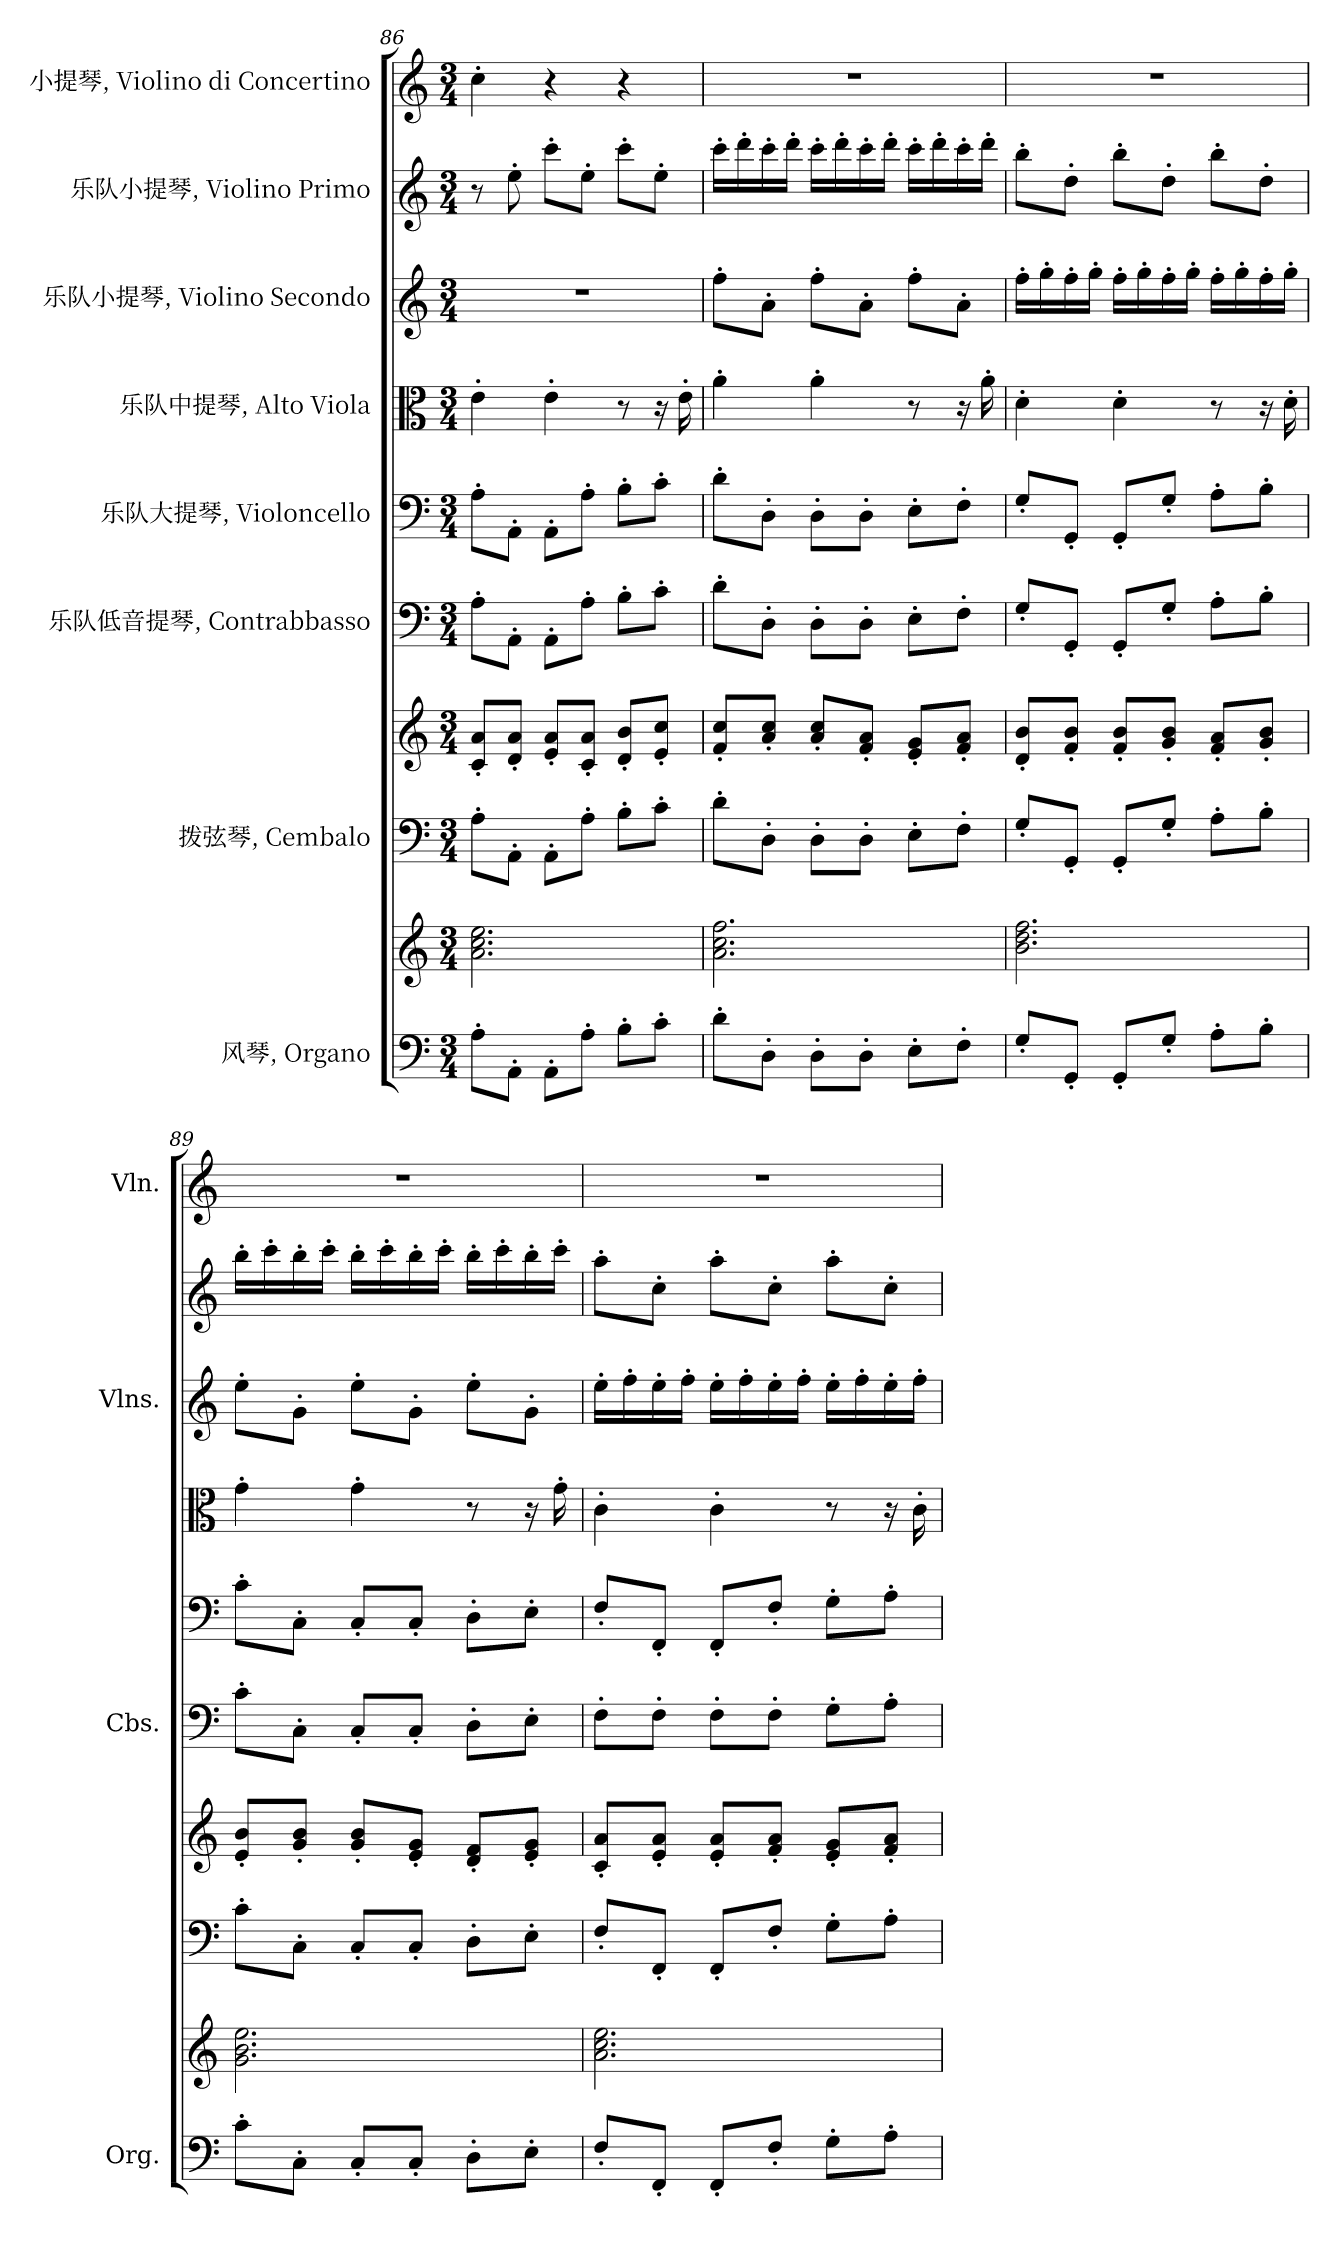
**kern	**kern	**kern	**kern	**kern	**kern	**kern	**kern	**kern	**kern
*part8	*part8	*part7	*part7	*part6	*part5	*part4	*part3	*part2	*part1
*staff10	*staff9	*staff8	*staff7	*staff6	*staff5	*staff4	*staff3	*staff2	*staff1
*I"风琴, Organo	*	*I"拨弦琴, Cembalo	*	*I"乐队低音提琴, Contrabbasso	*I"乐队大提琴, Violoncello	*I"乐队中提琴, Alto Viola	*I"乐队小提琴, Violino Secondo	*I"乐队小提琴, Violino Primo	*I"小提琴, Violino di Concertino
*I'Org.	*	*	*	*I'Cbs.	*	*	*I'Vlns.	*	*I'Vln.
*clefF4	*clefG2	*clefF4	*clefG2	*clefF4	*clefF4	*clefC3	*clefG2	*clefG2	*clefG2
*	*	*	*	*ITrd7c12	*	*	*	*	*
*k[]	*k[]	*k[]	*k[]	*k[]	*k[]	*k[]	*k[]	*k[]	*k[]
*M3/4	*M3/4	*M3/4	*M3/4	*M3/4	*M3/4	*M3/4	*M3/4	*M3/4	*M3/4
*MM114	*MM114	*MM114	*MM114	*MM114	*MM114	*MM114	*MM114	*MM114	*MM114
=86	=86	=86	=86	=86	=86	=86	=86	=86	=86
8A'\L	2.a\ 2.cc\ 2.ee\	8A'\L	8c/' 8a/'L	8AA'\L	8A'\L	4e'\	2.r	8r	4cc'\
8AA'\J	.	8AA'\J	8d/' 8a/'J	8AAA'\J	8AA'\J	.	.	8ee'\	.
*	*	*	*	*	*	*	*	*	*MM120
8AA'\L	.	8AA'\L	8e/' 8a/'L	8AAA'\L	8AA'\L	4e'\	.	8ccc'\L	4r
8A'\J	.	8A'\J	8c/' 8a/'J	8AA'\J	8A'\J	.	.	8ee'\J	.
8B'\L	.	8B'\L	8d/' 8b/'L	8BB'\L	8B'\L	8r	.	8ccc'\L	4r
8c'\J	.	8c'\J	8e/' 8cc/'J	8C'\J	8c'\J	16r	.	8ee'\J	.
.	.	.	.	.	.	16e'\	.	.	.
!!LO:PB:g=z
=87	=87	=87	=87	=87	=87	=87	=87	=87	=87
8d'\L	2.a\ 2.cc\ 2.ff\	8d'\L	8f/' 8cc/'L	8D'\L	8d'\L	4a'\	8ff'\L	16ccc'\LL	2.r
.	.	.	.	.	.	.	.	16ddd'\	.
8D'\J	.	8D'\J	8a/' 8cc/'J	8DD'\J	8D'\J	.	8a'\J	16ccc'\	.
.	.	.	.	.	.	.	.	16ddd'\JJ	.
8D'\L	.	8D'\L	8a/' 8cc/'L	8DD'\L	8D'\L	4a'\	8ff'\L	16ccc'\LL	.
.	.	.	.	.	.	.	.	16ddd'\	.
8D'\J	.	8D'\J	8f/' 8a/'J	8DD'\J	8D'\J	.	8a'\J	16ccc'\	.
.	.	.	.	.	.	.	.	16ddd'\JJ	.
8E'\L	.	8E'\L	8e/' 8g/'L	8EE'\L	8E'\L	8r	8ff'\L	16ccc'\LL	.
.	.	.	.	.	.	.	.	16ddd'\	.
8F'\J	.	8F'\J	8f/' 8a/'J	8FF'\J	8F'\J	16r	8a'\J	16ccc'\	.
.	.	.	.	.	.	16a'\	.	16ddd'\JJ	.
=88	=88	=88	=88	=88	=88	=88	=88	=88	=88
8G'/L	2.b\ 2.dd\ 2.ff\	8G'/L	8d/' 8b/'L	8GG'/L	8G'/L	4d'\	16ff'\LL	8bb'\L	2.r
.	.	.	.	.	.	.	16gg'\	.	.
8GG'/J	.	8GG'/J	8f/' 8b/'J	8GGG'/J	8GG'/J	.	16ff'\	8dd'\J	.
.	.	.	.	.	.	.	16gg'\JJ	.	.
8GG'/L	.	8GG'/L	8f/' 8b/'L	8GGG'/L	8GG'/L	4d'\	16ff'\LL	8bb'\L	.
.	.	.	.	.	.	.	16gg'\	.	.
8G'/J	.	8G'/J	8g/' 8b/'J	8GG'/J	8G'/J	.	16ff'\	8dd'\J	.
.	.	.	.	.	.	.	16gg'\JJ	.	.
8A'\L	.	8A'\L	8f/' 8a/'L	8AA'\L	8A'\L	8r	16ff'\LL	8bb'\L	.
.	.	.	.	.	.	.	16gg'\	.	.
8B'\J	.	8B'\J	8g/' 8b/'J	8BB'\J	8B'\J	16r	16ff'\	8dd'\J	.
.	.	.	.	.	.	16d'\	16gg'\JJ	.	.
!!LO:PB:g=z
=89	=89	=89	=89	=89	=89	=89	=89	=89	=89
8c'\L	2.g\ 2.b\ 2.ee\	8c'\L	8e/' 8b/'L	8C'\L	8c'\L	4g'\	8ee'\L	16bb'\LL	2.r
.	.	.	.	.	.	.	.	16ccc'\	.
8C'\J	.	8C'\J	8g/' 8b/'J	8CC'\J	8C'\J	.	8g'\J	16bb'\	.
.	.	.	.	.	.	.	.	16ccc'\JJ	.
8C'/L	.	8C'/L	8g/' 8b/'L	8CC'/L	8C'/L	4g'\	8ee'\L	16bb'\LL	.
.	.	.	.	.	.	.	.	16ccc'\	.
8C'/J	.	8C'/J	8e/' 8g/'J	8CC'/J	8C'/J	.	8g'\J	16bb'\	.
.	.	.	.	.	.	.	.	16ccc'\JJ	.
8D'\L	.	8D'\L	8d/' 8f/'L	8DD'\L	8D'\L	8r	8ee'\L	16bb'\LL	.
.	.	.	.	.	.	.	.	16ccc'\	.
8E'\J	.	8E'\J	8e/' 8g/'J	8EE'\J	8E'\J	16r	8g'\J	16bb'\	.
.	.	.	.	.	.	16g'\	.	16ccc'\JJ	.
=90	=90	=90	=90	=90	=90	=90	=90	=90	=90
8F'/L	2.a\ 2.cc\ 2.ee\	8F'/L	8c/' 8a/'L	8FF'\L	8F'/L	4c'\	16ee'\LL	8aa'\L	2.r
.	.	.	.	.	.	.	16ff'\	.	.
8FF'/J	.	8FF'/J	8e/' 8a/'J	8FF'\J	8FF'/J	.	16ee'\	8cc'\J	.
.	.	.	.	.	.	.	16ff'\JJ	.	.
8FF'/L	.	8FF'/L	8e/' 8a/'L	8FF'\L	8FF'/L	4c'\	16ee'\LL	8aa'\L	.
.	.	.	.	.	.	.	16ff'\	.	.
8F'/J	.	8F'/J	8f/' 8a/'J	8FF'\J	8F'/J	.	16ee'\	8cc'\J	.
.	.	.	.	.	.	.	16ff'\JJ	.	.
8G'\L	.	8G'\L	8e/' 8g/'L	8GG'\L	8G'\L	8r	16ee'\LL	8aa'\L	.
.	.	.	.	.	.	.	16ff'\	.	.
8A'\J	.	8A'\J	8f/' 8a/'J	8AA'\J	8A'\J	16r	16ee'\	8cc'\J	.
.	.	.	.	.	.	16c'\	16ff'\JJ	.	.
=	=	=	=	=	=	=	=	=	=
*-	*-	*-	*-	*-	*-	*-	*-	*-	*-
